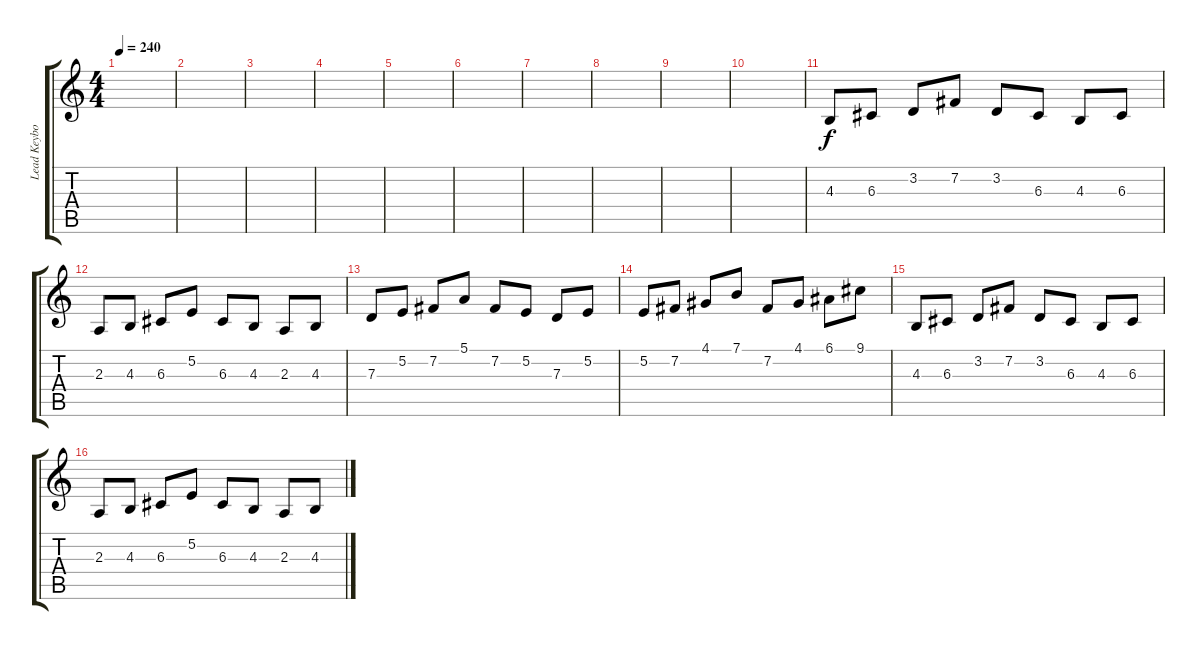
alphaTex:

\track ("Lead Keyboard" "Lead Keybo") {instrument lead1square}
\staff {score tabs}
\tuning (E4 B3 G3 D3 A2 E2) {hide}
\ts (4 4)
\tempo 240
\clef g2
\ks c
|
|
|
|
|
|
|
|
|
|
4.3.8 6.3.8 3.2.8 7.2.8 3.2.8 6.3.8 4.3.8 6.3.8 |
2.3.8 4.3.8 6.3.8 5.2.8 6.3.8 4.3.8 2.3.8 4.3.8 |
7.3.8 5.2.8 7.2.8 5.1.8 7.2.8 5.2.8 7.3.8 5.2.8 |
5.2.8 7.2.8 4.1.8 7.1.8 7.2.8 4.1.8 6.1.8 9.1.8 |
4.3.8 6.3.8 3.2.8 7.2.8 3.2.8 6.3.8 4.3.8 6.3.8 |
2.3.8 4.3.8 6.3.8 5.2.8 6.3.8 4.3.8 2.3.8 4.3.8
